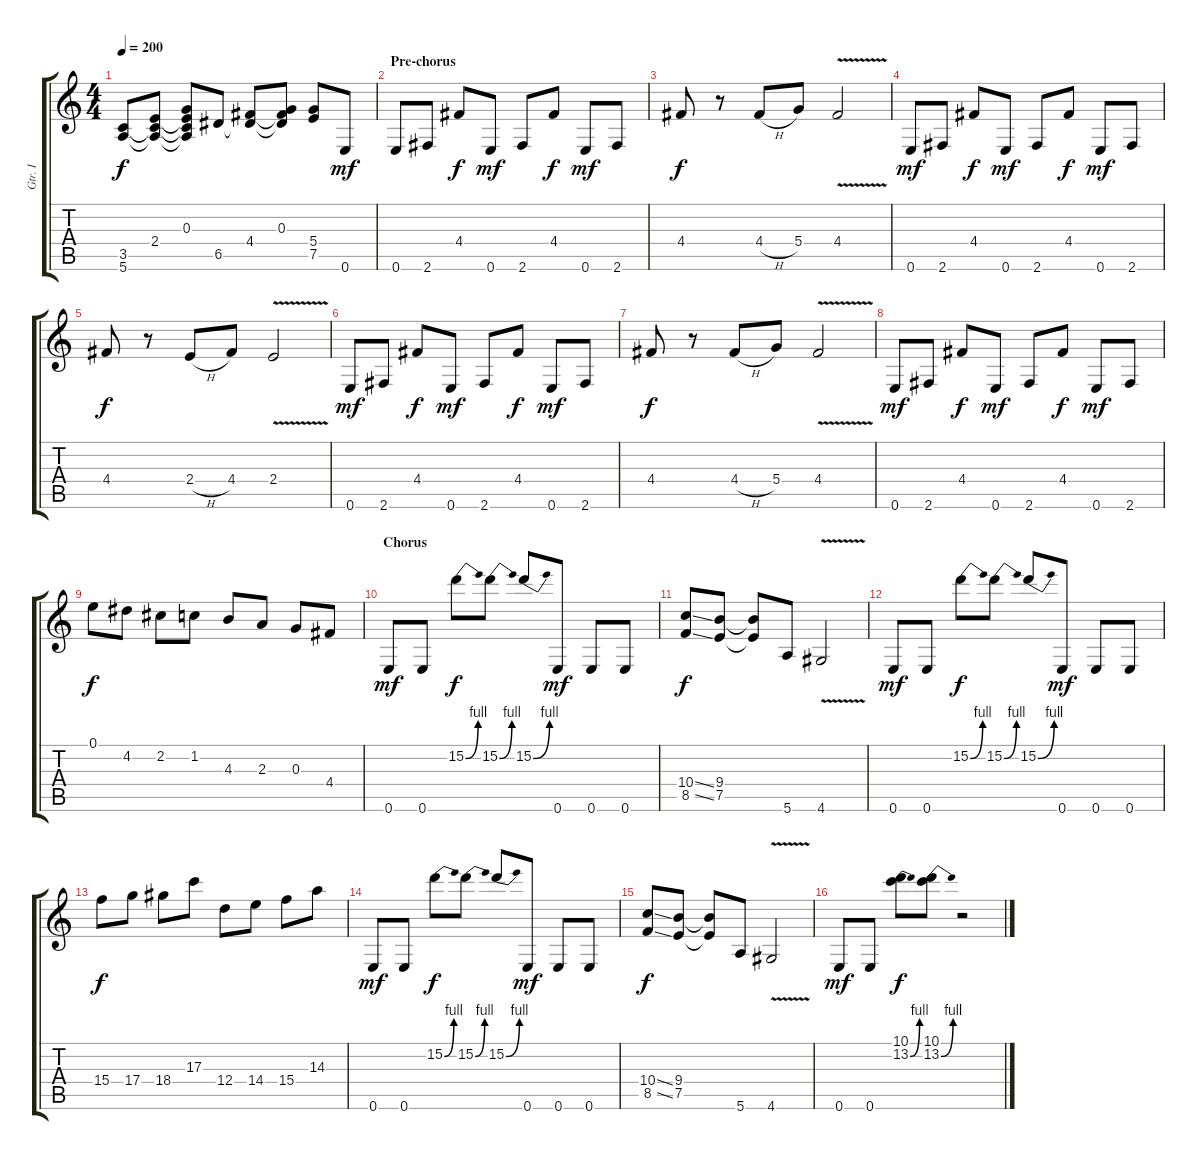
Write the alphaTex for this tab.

\track ("Gtr. I" "Gtr. I") {instrument overdrivenguitar}
\staff {score tabs}
\tuning (E4 B3 G3 D3 A2 E2) {hide}
\ts (4 4)
\tempo 200
\clef g2
\ks c
(3.5 5.6{t}).8{dy f} (2.4 3.5{t} 5.6{t}).8 (0.3 2.4{t} 3.5{t} 5.6{t}).8 6.5.8 (4.4 6.5{t}).8 (0.3 4.4{t} 6.5{t}).8 (5.4 7.5).8 0.6.8{dy mf} |
\section ("" "Pre-chorus")
0.6.8 2.6.8 4.4.8{dy f} 0.6.8{dy mf} 2.6.8 4.4.8{dy f} 0.6.8{dy mf} 2.6.8 |
4.4.8{dy f} r.8 4.4{h}.8 5.4.8 4.4{v}.2 |
0.6.8{dy mf} 2.6.8 4.4.8{dy f} 0.6.8{dy mf} 2.6.8 4.4.8{dy f} 0.6.8{dy mf} 2.6.8 |
4.4.8{dy f} r.8 2.4{h}.8 4.4.8 2.4{v}.2 |
0.6.8{dy mf} 2.6.8 4.4.8{dy f} 0.6.8{dy mf} 2.6.8 4.4.8{dy f} 0.6.8{dy mf} 2.6.8 |
4.4.8{dy f} r.8 4.4{h}.8 5.4.8 4.4{v}.2 |
0.6.8{dy mf} 2.6.8 4.4.8{dy f} 0.6.8{dy mf} 2.6.8 4.4.8{dy f} 0.6.8{dy mf} 2.6.8 |
0.1.8{dy f} 4.2.8 2.2.8 1.2.8 4.3.8 2.3.8 0.3.8 4.4.8 |
\section ("" "Chorus")
0.6.8{dy mf} 0.6.8 15.2{be (bend 0 0 60 4)}.8{dy f} 15.2{be (bend 0 0 60 4)}.8 15.2{be (bend 0 0 60 4)}.8 0.6.8{dy mf} 0.6.8 0.6.8 |
(10.4{ss} 8.5{ss}).8{dy f} (9.4 7.5).8 (9.4{t} 7.5{t}).8 5.6.8 4.6{v}.2 |
0.6.8{dy mf} 0.6.8 15.2{be (bend 0 0 60 4)}.8{dy f} 15.2{be (bend 0 0 60 4)}.8 15.2{be (bend 0 0 60 4)}.8 0.6.8{dy mf} 0.6.8 0.6.8 |
15.4.8{dy f} 17.4.8 18.4.8 17.3.8 12.4.8 14.4.8 15.4.8 14.3.8 |
0.6.8{dy mf} 0.6.8 15.2{be (bend 0 0 60 4)}.8{dy f} 15.2{be (bend 0 0 60 4)}.8 15.2{be (bend 0 0 60 4)}.8 0.6.8{dy mf} 0.6.8 0.6.8 |
(10.4{ss} 8.5{ss}).8{dy f} (9.4 7.5).8 (9.4{t} 7.5{t}).8 5.6.8 4.6{v}.2 |
0.6.8{dy mf} 0.6.8 (10.1 13.2{be (bend 0 0 60 4)}).8{dy f} (10.1 13.2{be (bend 0 0 60 4)}).8 r.2
